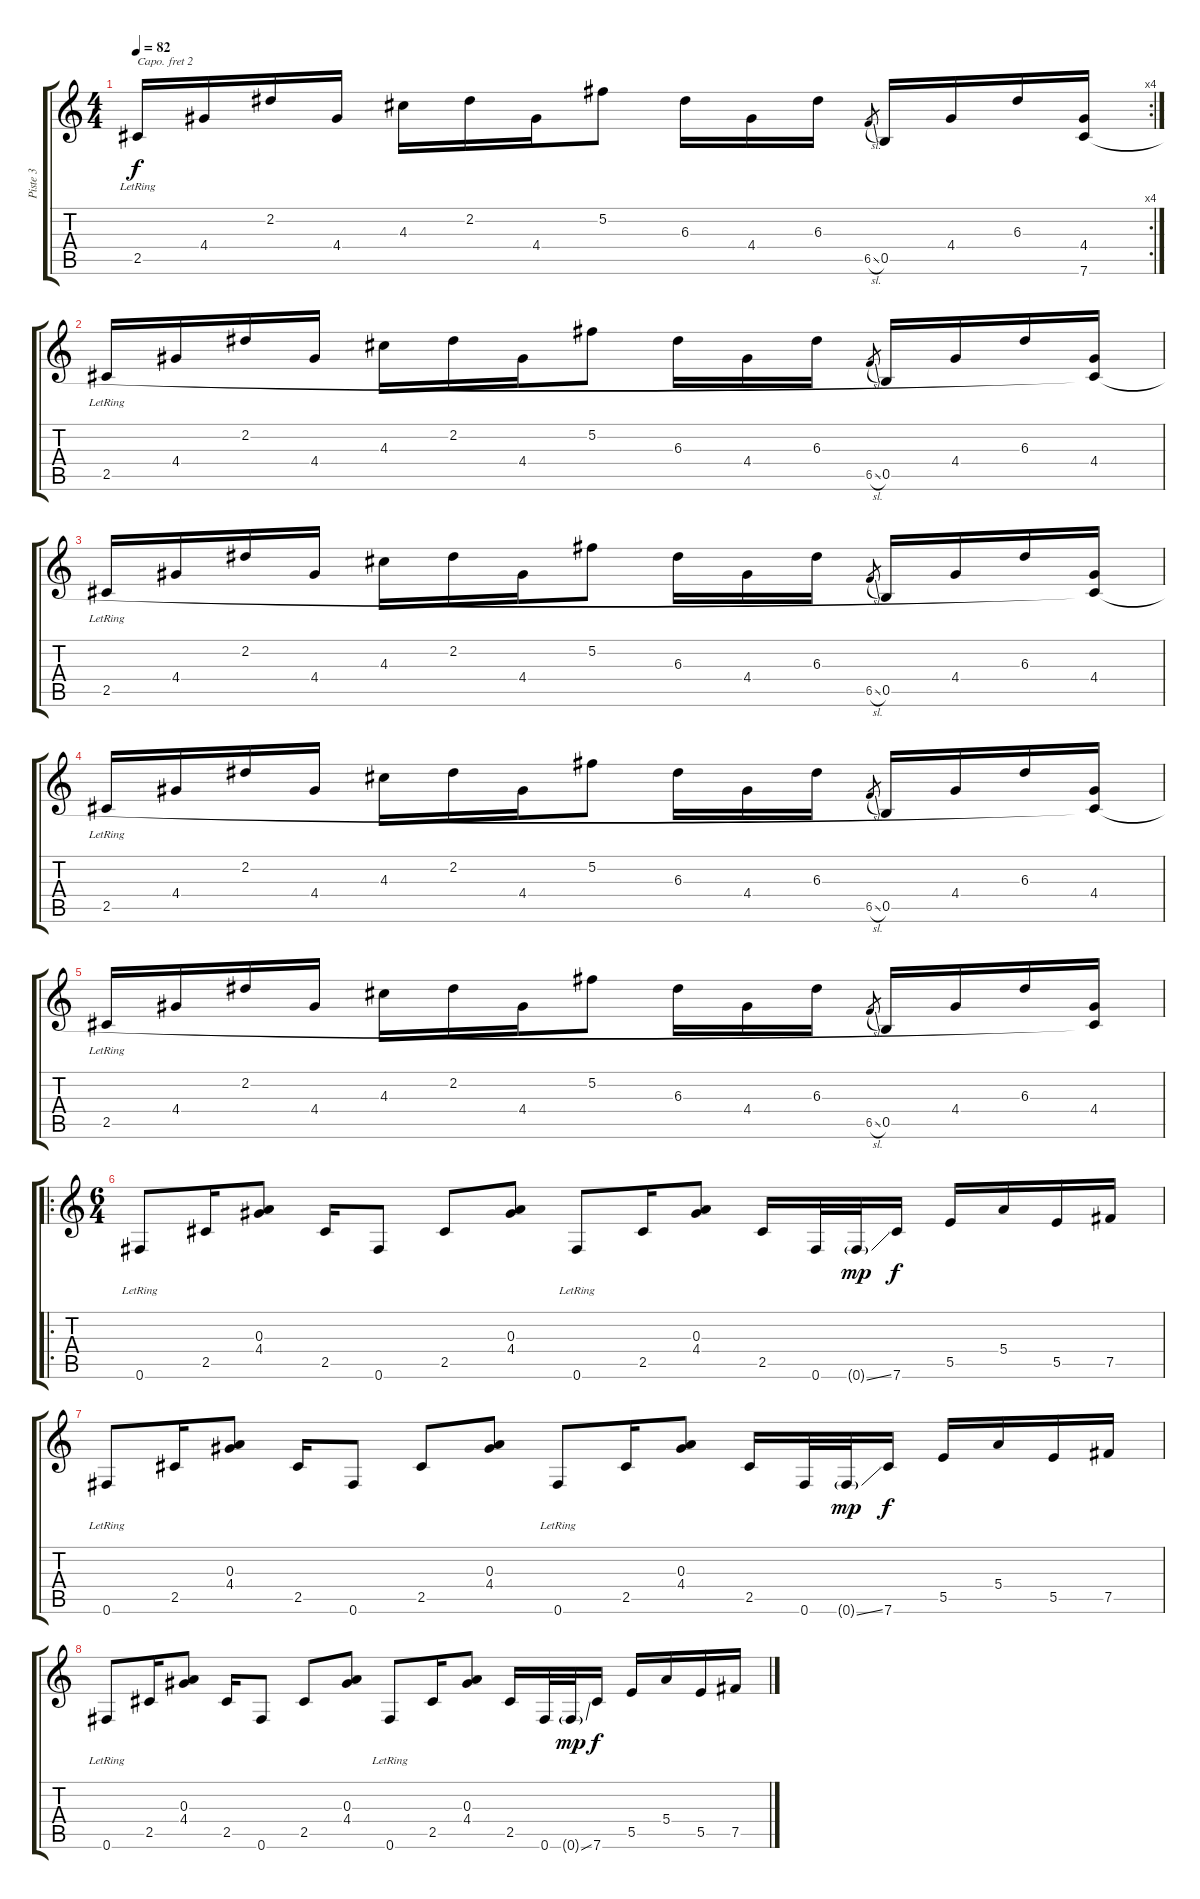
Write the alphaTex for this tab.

\track ("Piste 3" "Piste 3") {instrument electricguitarjazz}
\staff {score tabs}
\capo 2
\tuning (E4 B3 G3 D3 A2 E2) {hide}
\rc 4
\ts (4 4)
\tempo 82
\clef g2
\ks c
2.5{lr}.16{dy f} 4.4.16 2.2.16 4.4.16 4.3.16 2.2.16 4.4.16 5.2.8 6.3.16 4.4.16 6.3.16 6.5{sl}.8{gr} 0.5.16 4.4.16 6.3.16 (4.4 7.6{t}).16 |
2.5{lr}.16 4.4.16 2.2.16 4.4.16 4.3.16 2.2.16 4.4.16 5.2.8 6.3.16 4.4.16 6.3.16 6.5{sl}.8{gr} 0.5.16 4.4.16 6.3.16 (4.4 7.6{t}).16 |
2.5{lr}.16 4.4.16 2.2.16 4.4.16 4.3.16 2.2.16 4.4.16 5.2.8 6.3.16 4.4.16 6.3.16 6.5{sl}.8{gr} 0.5.16 4.4.16 6.3.16 (4.4 7.6{t}).16 |
2.5{lr}.16 4.4.16 2.2.16 4.4.16 4.3.16 2.2.16 4.4.16 5.2.8 6.3.16 4.4.16 6.3.16 6.5{sl}.8{gr} 0.5.16 4.4.16 6.3.16 (4.4 7.6{t}).16 |
2.5{lr}.16 4.4.16 2.2.16 4.4.16 4.3.16 2.2.16 4.4.16 5.2.8 6.3.16 4.4.16 6.3.16 6.5{sl}.8{gr} 0.5.16 4.4.16 6.3.16 (4.4 7.6{t}).16 |
\ro
\ts (6 4)
0.6{lr}.8 2.5.16 (0.3 4.4).8 2.5.16 0.6.8 2.5.8 (0.3 4.4).8 0.6{lr}.8 2.5.16 (0.3 4.4).8 2.5.16 0.6.32 0.6{ss g}.32{dy mp} 7.6.16{dy f} 5.5.16 5.4.16 5.5.16 7.5.16 |
0.6{lr}.8 2.5.16 (0.3 4.4).8 2.5.16 0.6.8 2.5.8 (0.3 4.4).8 0.6{lr}.8 2.5.16 (0.3 4.4).8 2.5.16 0.6.32 0.6{ss g}.32{dy mp} 7.6.16{dy f} 5.5.16 5.4.16 5.5.16 7.5.16 |
0.6{lr}.8 2.5.16 (0.3 4.4).8 2.5.16 0.6.8 2.5.8 (0.3 4.4).8 0.6{lr}.8 2.5.16 (0.3 4.4).8 2.5.16 0.6.32 0.6{ss g}.32{dy mp} 7.6.16{dy f} 5.5.16 5.4.16 5.5.16 7.5.16
